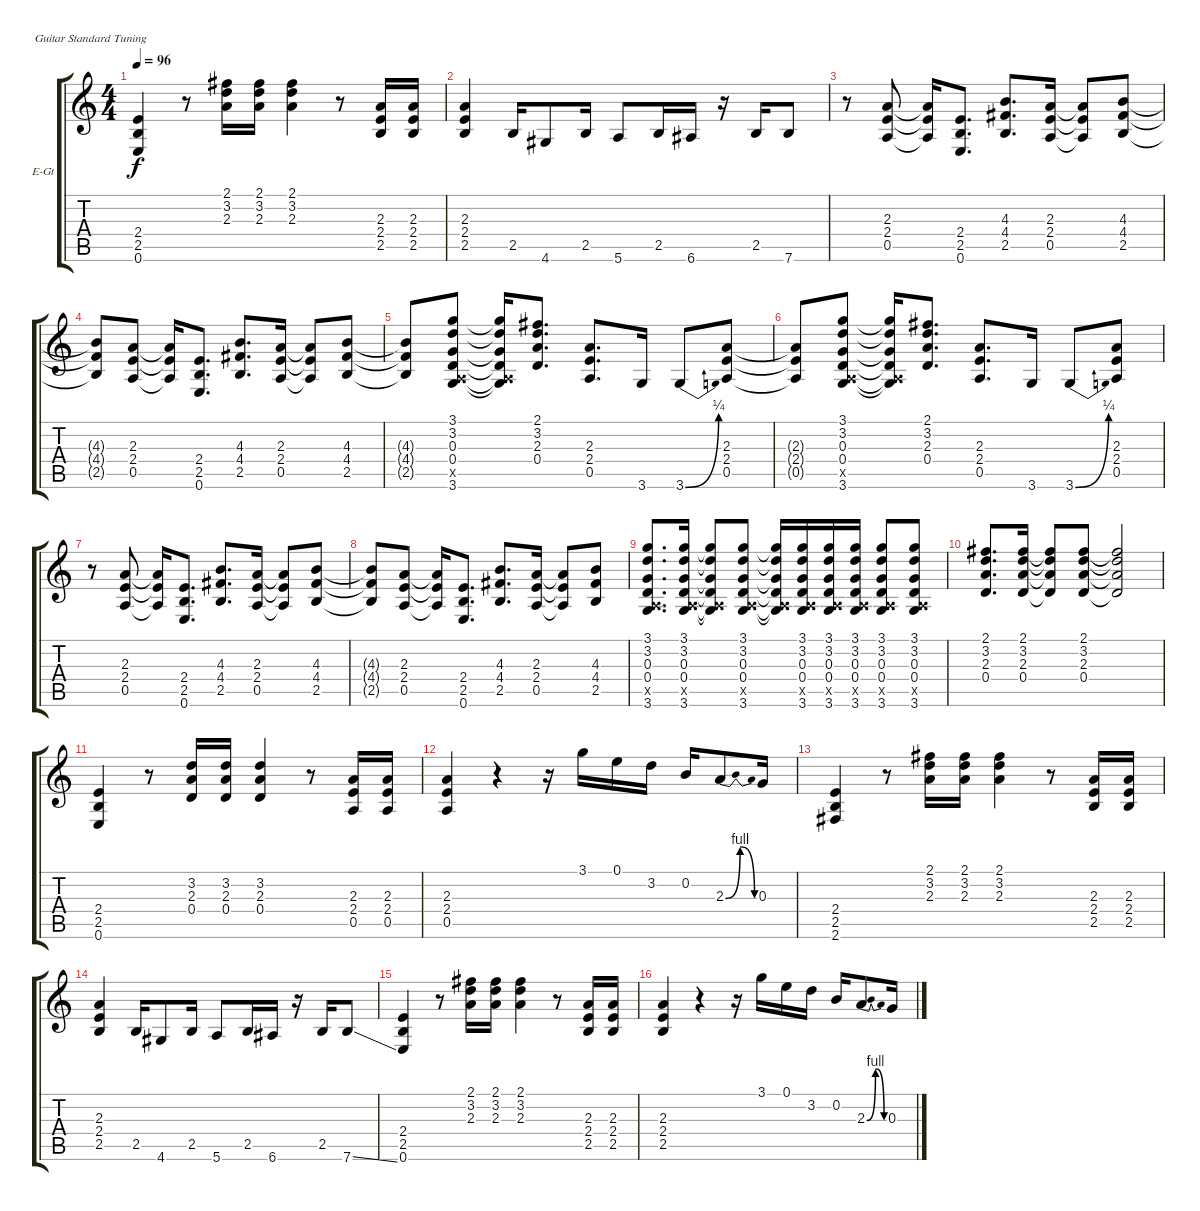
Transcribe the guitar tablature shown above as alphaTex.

\bracketExtendMode groupsimilarinstruments
\firstSystemTrackNameOrientation horizontal
\otherSystemsTrackNameOrientation horizontal
\track ("Rhythm Guitar" "E-Gt") {instrument overdrivenguitar}
\staff {score tabs}
\tuning (E4 B3 G3 D3 A2 E2)
\ts (4 4)
\tempo 96
\clef g2
\ks c
(2.4 2.5 0.6).4{dy f} r.8 (3.2 2.3 2.1).16 (3.2 2.3 2.1).16 (3.2 2.3 2.1).4 r.8 (2.3 2.4 2.5).16 (2.3 2.4 2.5).16 |
(2.3 2.4 2.5).4 2.5.16 4.6.8 2.5.16 5.6.8 2.5.16 6.6.16 r.16 2.5.16 7.6.8 |
r.8 (2.3 2.4 0.5).8 (2.3{t} 2.4{t} 0.5{t}).16 (2.4 2.5 0.6).8{d} (4.3 4.4 2.5).8{d} (2.3 2.4 0.5).16 (2.3{t} 2.4{t} 0.5{t}).8 (4.3 4.4 2.5).8 |
(4.3{t} 4.4{t} 2.5{t}).8 (2.3 2.4 0.5).8 (2.3{t} 2.4{t} 0.5{t}).16 (2.4 2.5 0.6).8{d} (4.3 4.4 2.5).8{d} (2.3 2.4 0.5).16 (2.3{t} 2.4{t} 0.5{t}).8 (4.3 4.4 2.5).8 |
(4.3{t} 4.4{t} 2.5{t}).8 (3.1 3.2 0.3 0.4 0.5{x} 3.6).8 (3.1{t} 3.2{t} 0.3{t} 0.4{t} 0.5{x t} 3.6{t}).16 (2.1 3.2 2.3 0.4).8{d} (2.3 2.4 0.5).8{d} 3.6.16 3.6{be (bend 0 0 60 1)}.8 (2.3 2.4 0.5).8 |
(2.3{t} 2.4{t} 0.5{t}).8 (3.1 3.2 0.3 0.4 0.5{x} 3.6).8 (3.1{t} 3.2{t} 0.3{t} 0.4{t} 0.5{x t} 3.6{t}).16 (2.1 3.2 2.3 0.4).8{d} (2.3 2.4 0.5).8{d} 3.6.16 3.6{be (bend 0 0 60 1)}.8 (2.3 2.4 0.5).8 |
r.8 (2.3 2.4 0.5).8 (2.3{t} 2.4{t} 0.5{t}).16 (2.4 2.5 0.6).8{d} (4.3 4.4 2.5).8{d} (2.3 2.4 0.5).16 (2.3{t} 2.4{t} 0.5{t}).8 (4.3 4.4 2.5).8 |
(4.3{t} 4.4{t} 2.5{t}).8 (2.3 2.4 0.5).8 (2.3{t} 2.4{t} 0.5{t}).16 (2.4 2.5 0.6).8{d} (4.3 4.4 2.5).8{d} (2.3 2.4 0.5).16 (2.3{t} 2.4{t} 0.5{t}).8 (4.3 4.4 2.5).8 |
(3.1 3.2 0.3 0.4 0.5{x} 3.6).8{d} (3.1 3.2 0.3 0.4 0.5{x} 3.6).16 (3.1{t} 3.2{t} 0.3{t} 0.4{t} 0.5{x t} 3.6{t}).8 (3.1 3.2 0.3 0.4 0.5{x} 3.6).8 (3.1{t} 3.2{t} 0.3{t} 0.4{t} 0.5{x t} 3.6{t}).16 (3.1 3.2 0.3 0.4 0.5{x} 3.6).16 (3.1 3.2 0.3 0.4 0.5{x} 3.6).16 (3.1 3.2 0.3 0.4 0.5{x} 3.6).16 (3.1 3.2 0.3 0.4 0.5{x} 3.6).8 (3.1 3.2 0.3 0.4 0.5{x} 3.6).8 |
(2.1 3.2 2.3 0.4).8{d} (2.1 3.2 2.3 0.4).16 (2.1{t} 3.2{t} 2.3{t} 0.4{t}).8 (2.1 3.2 2.3 0.4).8 (2.1{t} 3.2{t} 2.3{t} 0.4{t}).2 |
(2.4 2.5 0.6).4 r.8 (3.2 2.3 0.4).16 (3.2 2.3 0.4).16 (3.2 2.3 0.4).4 r.8 (2.3 2.4 0.5).16 (2.3 2.4 0.5).16 |
(2.3 2.4 0.5).4 r.4 r.16 3.1.16 0.1.16 3.2.16 0.2.16 2.3{be (bendrelease 0 0 30 4 30 4 60 0)}.8 0.3.16 |
(2.4 2.5 2.6).4 r.8 (3.2 2.3 2.1).16 (3.2 2.3 2.1).16 (3.2 2.3 2.1).4 r.8 (2.3 2.4 2.5).16 (2.3 2.4 2.5).16 |
(2.3 2.4 2.5).4 2.5.16 4.6.8 2.5.16 5.6.8 2.5.16 6.6.16 r.16 2.5.16 7.6{ss}.8 |
(2.4 2.5 0.6).4 r.8 (3.2 2.3 2.1).16 (3.2 2.3 2.1).16 (3.2 2.3 2.1).4 r.8 (2.3 2.4 2.5).16 (2.3 2.4 2.5).16 |
(2.3 2.4 2.5).4 r.4 r.16 3.1.16 0.1.16 3.2.16 0.2.16 2.3{be (bendrelease 0 0 30 4 30 4 60 0)}.8 0.3.16
